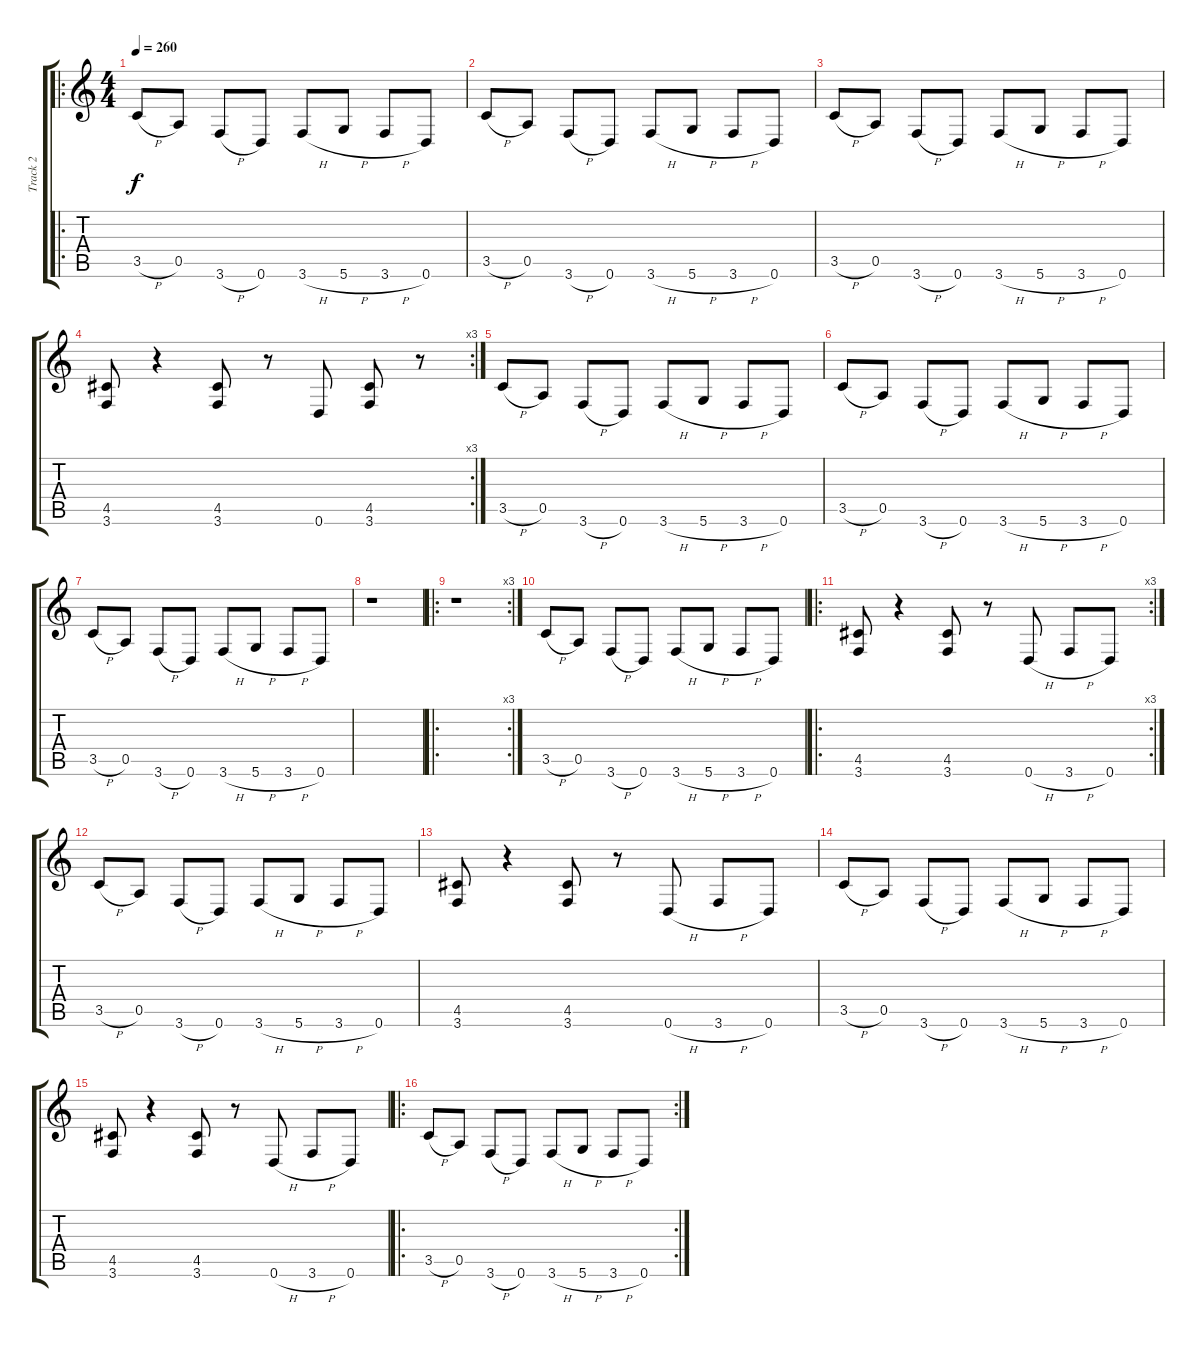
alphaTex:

\track ("Track 2" "Track 2") {instrument distortionguitar}
\staff {score tabs}
\tuning (E4 B3 G3 D3 A2 D2) {hide}
\ro
\ts (4 4)
\tempo 260
\clef g2
\ks c
3.5{h}.8{dy f instrument distortionguitar} 0.5.8 3.6{h}.8 0.6.8 3.6{h}.8 5.6{h}.8 3.6{h}.8 0.6.8 |
3.5{h}.8 0.5.8 3.6{h}.8 0.6.8 3.6{h}.8 5.6{h}.8 3.6{h}.8 0.6.8 |
3.5{h}.8 0.5.8 3.6{h}.8 0.6.8 3.6{h}.8 5.6{h}.8 3.6{h}.8 0.6.8 |
\rc 3
(4.5 3.6).8 r.4 (4.5 3.6).8 r.8 0.6.8 (4.5 3.6).8 r.8 |
3.5{h}.8 0.5.8 3.6{h}.8 0.6.8 3.6{h}.8 5.6{h}.8 3.6{h}.8 0.6.8 |
3.5{h}.8 0.5.8 3.6{h}.8 0.6.8 3.6{h}.8 5.6{h}.8 3.6{h}.8 0.6.8 |
3.5{h}.8 0.5.8 3.6{h}.8 0.6.8 3.6{h}.8 5.6{h}.8 3.6{h}.8 0.6.8 |
r.1 |
\ro
\rc 3
r.1 |
3.5{h}.8 0.5.8 3.6{h}.8 0.6.8 3.6{h}.8 5.6{h}.8 3.6{h}.8 0.6.8 |
\ro
\rc 3
(4.5 3.6).8 r.4 (4.5 3.6).8 r.8 0.6{h}.8 3.6{h}.8 0.6.8 |
3.5{h}.8 0.5.8 3.6{h}.8 0.6.8 3.6{h}.8 5.6{h}.8 3.6{h}.8 0.6.8 |
(4.5 3.6).8 r.4 (4.5 3.6).8 r.8 0.6{h}.8 3.6{h}.8 0.6.8 |
3.5{h}.8 0.5.8 3.6{h}.8 0.6.8 3.6{h}.8 5.6{h}.8 3.6{h}.8 0.6.8 |
(4.5 3.6).8 r.4 (4.5 3.6).8 r.8 0.6{h}.8 3.6{h}.8 0.6.8 |
\ro
\rc 2
3.5{h}.8 0.5.8 3.6{h}.8 0.6.8 3.6{h}.8 5.6{h}.8 3.6{h}.8 0.6.8
